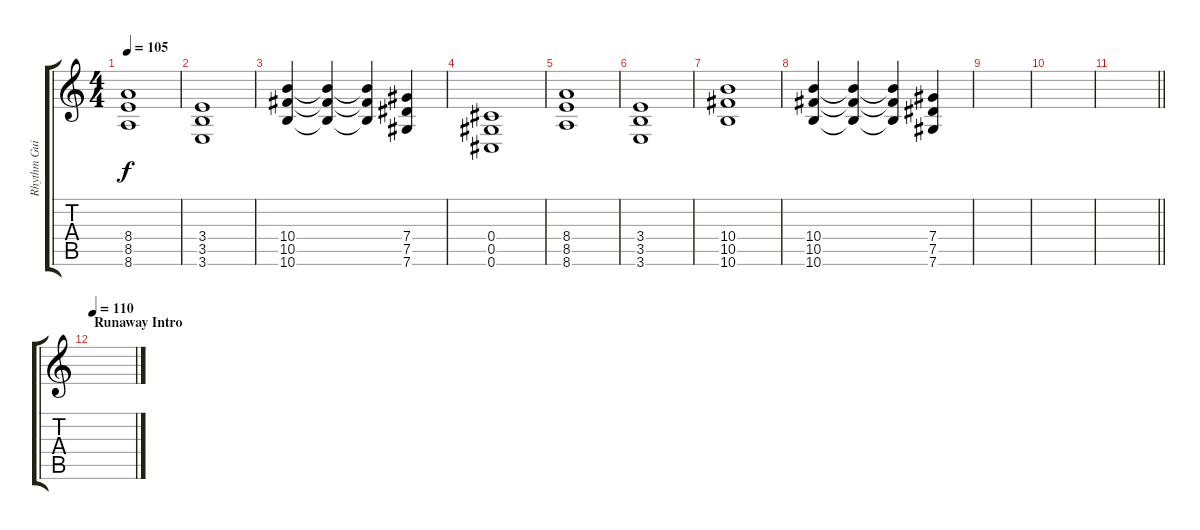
\track ("Rhythm Guitar - Mike Shinoda" "Rhythm Gui") {instrument distortionguitar}
\staff {score tabs}
\tuning (Eb4 Bb3 Gb3 Db3 Ab2 Db2) {hide}
\ts (4 4)
\tempo 105
\clef g2
\ks c
(8.4 8.5 8.6).1{dy f} |
(3.4 3.5 3.6).1 |
(10.4 10.5 10.6).4 (10.4{t} 10.5{t} 10.6{t}).4 (10.4{t} 10.5{t} 10.6{t}).4 (7.4 7.5 7.6).4 |
(0.4 0.5 0.6).1 |
(8.4 8.5 8.6).1 |
(3.4 3.5 3.6).1 |
(10.4 10.5 10.6).1 |
(10.4 10.5 10.6).4 (10.4{t} 10.5{t} 10.6{t}).4 (10.4{t} 10.5{t} 10.6{t}).4 (7.4 7.5 7.6).4 |
|
|
\barLineRight lightlight
|
\section ("" "Runaway Intro")
\tempo 110
